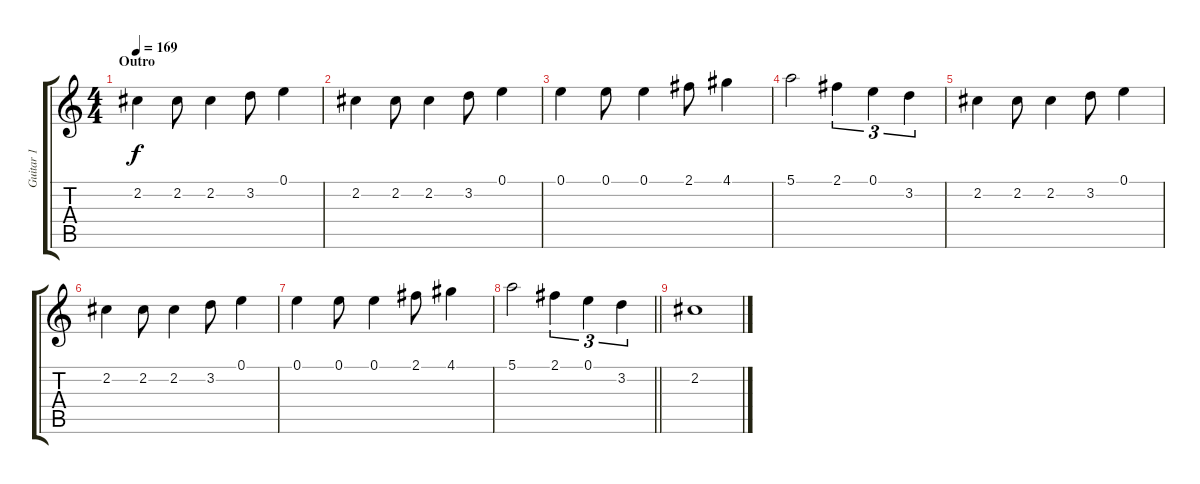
\track ("Guitar 1" "Guitar 1") {instrument overdrivenguitar}
\staff {score tabs}
\tuning (E4 B3 G3 D3 A2 E2) {hide}
\ts (4 4)
\section ("" "Outro")
\tempo 169
\clef g2
\ks c
2.2.4{dy f} 2.2.8 2.2.4 3.2.8 0.1.4 |
2.2.4 2.2.8 2.2.4 3.2.8 0.1.4 |
0.1.4 0.1.8 0.1.4 2.1.8 4.1.4 |
5.1.2 2.1.4{tu (3 2)} 0.1.4{tu (3 2)} 3.2.4{tu (3 2)} |
2.2.4 2.2.8 2.2.4 3.2.8 0.1.4 |
2.2.4 2.2.8 2.2.4 3.2.8 0.1.4 |
0.1.4 0.1.8 0.1.4 2.1.8 4.1.4 |
\barLineRight lightlight
5.1.2 2.1.4{tu (3 2)} 0.1.4{tu (3 2)} 3.2.4{tu (3 2)} |
2.2.1
